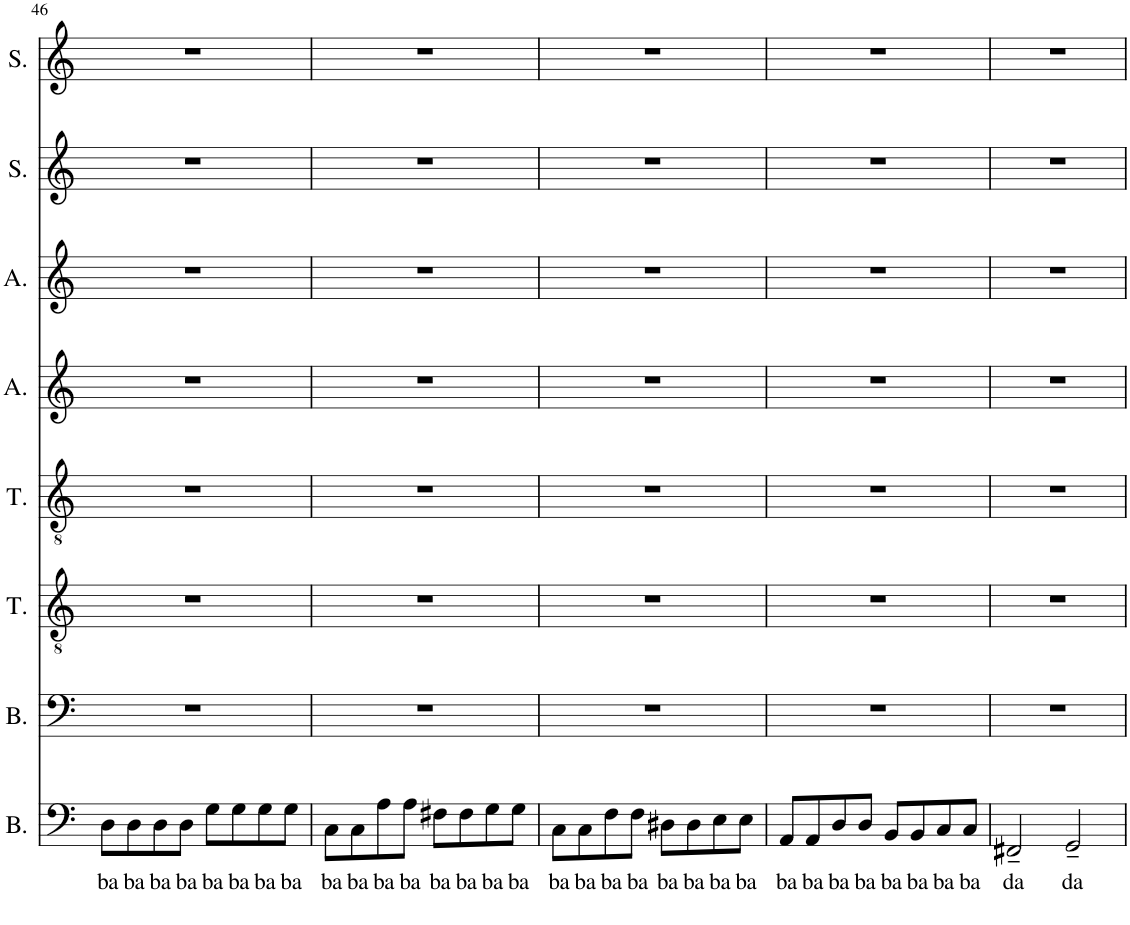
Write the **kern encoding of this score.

**kern	**text	**kern	**kern	**kern	**kern	**kern	**kern	**kern
*part8	*part8	*part7	*part6	*part5	*part4	*part3	*part2	*part1
*staff8	*staff8	*staff7	*staff6	*staff5	*staff4	*staff3	*staff2	*staff1
*I"Bass	*	*I"Bass	*I"Tenor	*I"Tenor	*I"Alto	*I"Alto	*I"Soprano	*I"Soprano
*I'B.	*	*I'B.	*I'T.	*I'T.	*I'A.	*I'A.	*I'S.	*I'S.
!!LO:PB:g=z
*clefF4	*	*clefF4	*clefGv2	*clefGv2	*clefG2	*clefG2	*clefG2	*clefG2
*k[]	*	*k[]	*k[]	*k[]	*k[]	*k[]	*k[]	*k[]
*M4/4	*	*M4/4	*M4/4	*M4/4	*M4/4	*M4/4	*M4/4	*M4/4
=46	=46	=46	=46	=46	=46	=46	=46	=46
!	!LO:LY:b	!	!	!	!	!	!	!
8D\L	ba	1r	1r	1r	1r	1r	1r	1r
!	!LO:LY:b	!	!	!	!	!	!	!
8D\	ba	.	.	.	.	.	.	.
!	!LO:LY:b	!	!	!	!	!	!	!
8D\	ba	.	.	.	.	.	.	.
!	!LO:LY:b	!	!	!	!	!	!	!
8D\J	ba	.	.	.	.	.	.	.
!	!LO:LY:b	!	!	!	!	!	!	!
8G\L	ba	.	.	.	.	.	.	.
!	!LO:LY:b	!	!	!	!	!	!	!
8G\	ba	.	.	.	.	.	.	.
!	!LO:LY:b	!	!	!	!	!	!	!
8G\	ba	.	.	.	.	.	.	.
!	!LO:LY:b	!	!	!	!	!	!	!
8G\J	ba	.	.	.	.	.	.	.
=47	=47	=47	=47	=47	=47	=47	=47	=47
!	!LO:LY:b	!	!	!	!	!	!	!
8C\L	ba	1r	1r	1r	1r	1r	1r	1r
!	!LO:LY:b	!	!	!	!	!	!	!
8C\	ba	.	.	.	.	.	.	.
!	!LO:LY:b	!	!	!	!	!	!	!
8A\	ba	.	.	.	.	.	.	.
!	!LO:LY:b	!	!	!	!	!	!	!
8A\J	ba	.	.	.	.	.	.	.
!	!LO:LY:b	!	!	!	!	!	!	!
8F#X\L	ba	.	.	.	.	.	.	.
!	!LO:LY:b	!	!	!	!	!	!	!
8F#\	ba	.	.	.	.	.	.	.
!	!LO:LY:b	!	!	!	!	!	!	!
8G\	ba	.	.	.	.	.	.	.
!	!LO:LY:b	!	!	!	!	!	!	!
8G\J	ba	.	.	.	.	.	.	.
=48	=48	=48	=48	=48	=48	=48	=48	=48
!	!LO:LY:b	!	!	!	!	!	!	!
8C\L	ba	1r	1r	1r	1r	1r	1r	1r
!	!LO:LY:b	!	!	!	!	!	!	!
8C\	ba	.	.	.	.	.	.	.
!	!LO:LY:b	!	!	!	!	!	!	!
8F\	ba	.	.	.	.	.	.	.
!	!LO:LY:b	!	!	!	!	!	!	!
8F\J	ba	.	.	.	.	.	.	.
!	!LO:LY:b	!	!	!	!	!	!	!
8D#X\L	ba	.	.	.	.	.	.	.
!	!LO:LY:b	!	!	!	!	!	!	!
8D#\	ba	.	.	.	.	.	.	.
!	!LO:LY:b	!	!	!	!	!	!	!
8E\	ba	.	.	.	.	.	.	.
!	!LO:LY:b	!	!	!	!	!	!	!
8E\J	ba	.	.	.	.	.	.	.
=49	=49	=49	=49	=49	=49	=49	=49	=49
!	!LO:LY:b	!	!	!	!	!	!	!
8AA/L	ba	1r	1r	1r	1r	1r	1r	1r
!	!LO:LY:b	!	!	!	!	!	!	!
8AA/	ba	.	.	.	.	.	.	.
!	!LO:LY:b	!	!	!	!	!	!	!
8D/	ba	.	.	.	.	.	.	.
!	!LO:LY:b	!	!	!	!	!	!	!
8D/J	ba	.	.	.	.	.	.	.
!	!LO:LY:b	!	!	!	!	!	!	!
8BB/L	ba	.	.	.	.	.	.	.
!	!LO:LY:b	!	!	!	!	!	!	!
8BB/	ba	.	.	.	.	.	.	.
!	!LO:LY:b	!	!	!	!	!	!	!
8C/	ba	.	.	.	.	.	.	.
!	!LO:LY:b	!	!	!	!	!	!	!
8C/J	ba	.	.	.	.	.	.	.
=50	=50	=50	=50	=50	=50	=50	=50	=50
!	!LO:LY:b	!	!	!	!	!	!	!
2FF#X~/	da	1r	1r	1r	1r	1r	1r	1r
!	!LO:LY:b	!	!	!	!	!	!	!
2GG~/	da	.	.	.	.	.	.	.
=	=	=	=	=	=	=	=	=
*-	*-	*-	*-	*-	*-	*-	*-	*-
